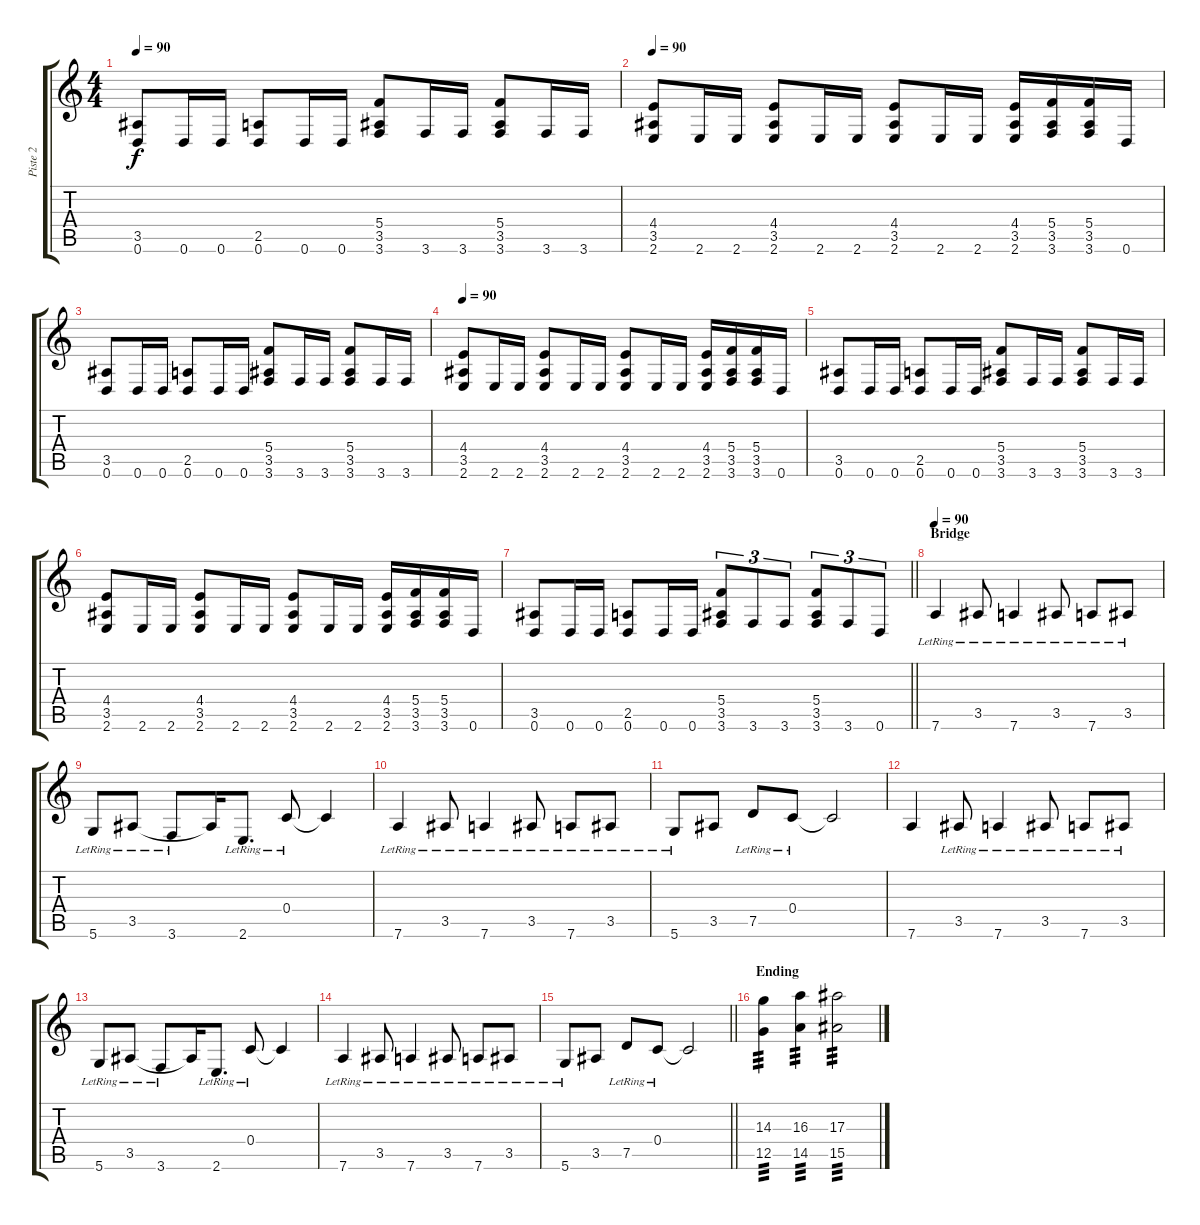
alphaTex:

\track ("Piste 2" "Piste 2") {instrument distortionguitar}
\staff {score tabs}
\tuning (D4 A3 F3 C3 G2 D2) {hide}
\ts (4 4)
\tempo 90
\clef g2
\ks c
(3.5 0.6).8{dy f} 0.6.16 0.6.16 (2.5 0.6).8 0.6.16 0.6.16 (5.4 3.5 3.6).8 3.6.16 3.6.16 (5.4 3.5 3.6).8 3.6.16 3.6.16 |
\tempo 90
(4.4 3.5 2.6).8 2.6.16 2.6.16 (4.4 3.5 2.6).8 2.6.16 2.6.16 (4.4 3.5 2.6).8 2.6.16 2.6.16 (4.4 3.5 2.6).16 (5.4 3.5 3.6).16 (5.4 3.5 3.6).16 0.6.16 |
(3.5 0.6).8 0.6.16 0.6.16 (2.5 0.6).8 0.6.16 0.6.16 (5.4 3.5 3.6).8 3.6.16 3.6.16 (5.4 3.5 3.6).8 3.6.16 3.6.16 |
\tempo 90
(4.4 3.5 2.6).8 2.6.16 2.6.16 (4.4 3.5 2.6).8 2.6.16 2.6.16 (4.4 3.5 2.6).8 2.6.16 2.6.16 (4.4 3.5 2.6).16 (5.4 3.5 3.6).16 (5.4 3.5 3.6).16 0.6.16 |
(3.5 0.6).8 0.6.16 0.6.16 (2.5 0.6).8 0.6.16 0.6.16 (5.4 3.5 3.6).8 3.6.16 3.6.16 (5.4 3.5 3.6).8 3.6.16 3.6.16 |
(4.4 3.5 2.6).8 2.6.16 2.6.16 (4.4 3.5 2.6).8 2.6.16 2.6.16 (4.4 3.5 2.6).8 2.6.16 2.6.16 (4.4 3.5 2.6).16 (5.4 3.5 3.6).16 (5.4 3.5 3.6).16 0.6.16 |
\barLineRight lightlight
(3.5 0.6).8 0.6.16 0.6.16 (2.5 0.6).8 0.6.16 0.6.16 (5.4 3.5 3.6).8{tu (3 2)} 3.6.8{tu (3 2)} 3.6.8{tu (3 2)} (5.4 3.5 3.6).8{tu (3 2)} 3.6.8{tu (3 2)} 0.6.8{tu (3 2)} |
\section ("" "Bridge")
\tempo 90
7.6{lr}.4 3.5{lr}.8 7.6{lr}.4 3.5{lr}.8 7.6{lr}.8 3.5{lr}.8 |
5.6{lr}.8 3.5{lr}.8 3.6{lr}.8 3.5{t}.16 2.6{lr}.8{d} 0.4{lr}.8 0.4{t}.4 |
7.6{lr}.4 3.5{lr}.8 7.6{lr}.4 3.5{lr}.8 7.6{lr}.8 3.5{lr}.8 |
5.6{lr}.8 3.5.8 7.5{lr}.8 0.4{lr}.8 0.4{t}.2 |
7.6.4 3.5{lr}.8 7.6{lr}.4 3.5{lr}.8 7.6{lr}.8 3.5{lr}.8 |
5.6{lr}.8 3.5{lr}.8 3.6{lr}.8 3.5{t}.16 2.6{lr}.8{d} 0.4{lr}.8 0.4{t}.4 |
7.6{lr}.4 3.5{lr}.8 7.6{lr}.4 3.5{lr}.8 7.6{lr}.8 3.5{lr}.8 |
\barLineRight lightlight
5.6{lr}.8 3.5.8 7.5{lr}.8 0.4{lr}.8 0.4{t}.2 |
\section ("" "Ending")
(14.3 12.5).4{tp 3} (16.3 14.5).4{tp 3} (17.3 15.5).2{tp 3}
